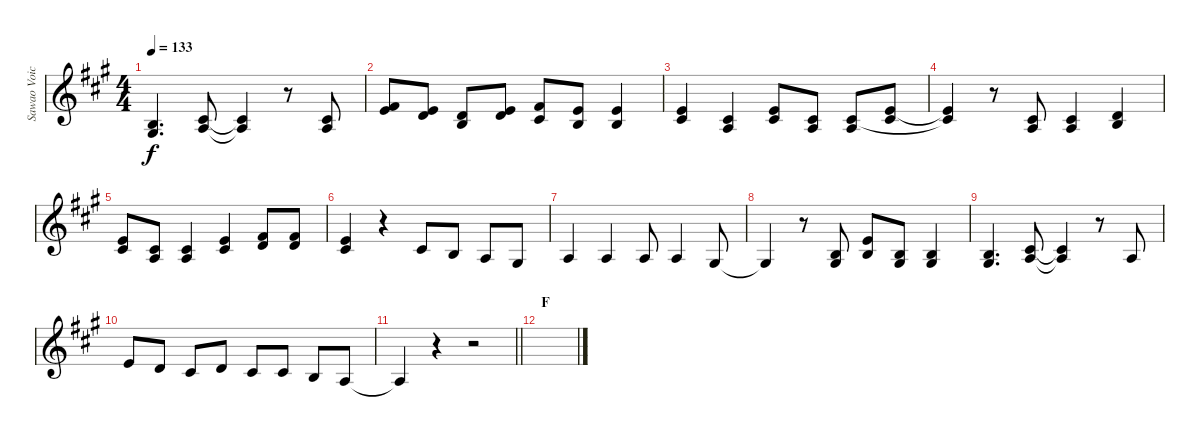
\track ("Sawao Voice" "Sawao Voic") {instrument synthbrass1}
\staff {score}
\tuning (E4 B3 G3 D3 A2 E2) {hide}
\ts (4 4)
\tempo 133
\clef g2
\ks a
(0.2 1.3).4{d dy f} (2.2 2.3).8 (2.2{t} 2.3{t}).4 r.8 (2.2 2.3).8 |
(0.1 7.2).8 (5.2 7.3).8 (3.2 4.3).8 (0.1 3.2).8 (2.1 6.3).8 (0.1 0.2).8 (0.1 0.2).4 |
(0.1 2.2).4 (2.2 2.3).4 (0.1 2.2).8 (2.2 2.3).8 (2.2 2.3).8 (0.1 6.3).8 |
(0.1{t} 2.2{t}).4 r.8 (2.2 2.3).8 (2.2 2.3).4 (3.2 4.3).4 |
(0.1 2.2).8 (2.2 2.3).8 (2.2 2.3).4 (0.1 2.2).4 (2.1 3.2).8 (2.1 3.2).8 |
(0.1 2.2).4 r.4 2.2.8 0.2.8 2.3.8 1.3.8 |
2.3.4 2.3.4 2.3.8 2.3.4 1.3.8 |
1.3{t}.4 r.8 (0.2 1.3).8 (0.1 0.2).8 (0.2 1.3).8 (0.2 1.3).4 |
(0.2 1.3).4{d} (2.2 2.3).8 (2.2{t} 2.3{t}).4 r.8 2.3.8 |
0.1.8 3.2.8 2.2.8 3.2.8 2.2.8 2.2.8 0.2.8 2.3.8 |
\barLineRight lightlight
2.3{t}.4 r.4 r.2 |
\section ("" "F")
